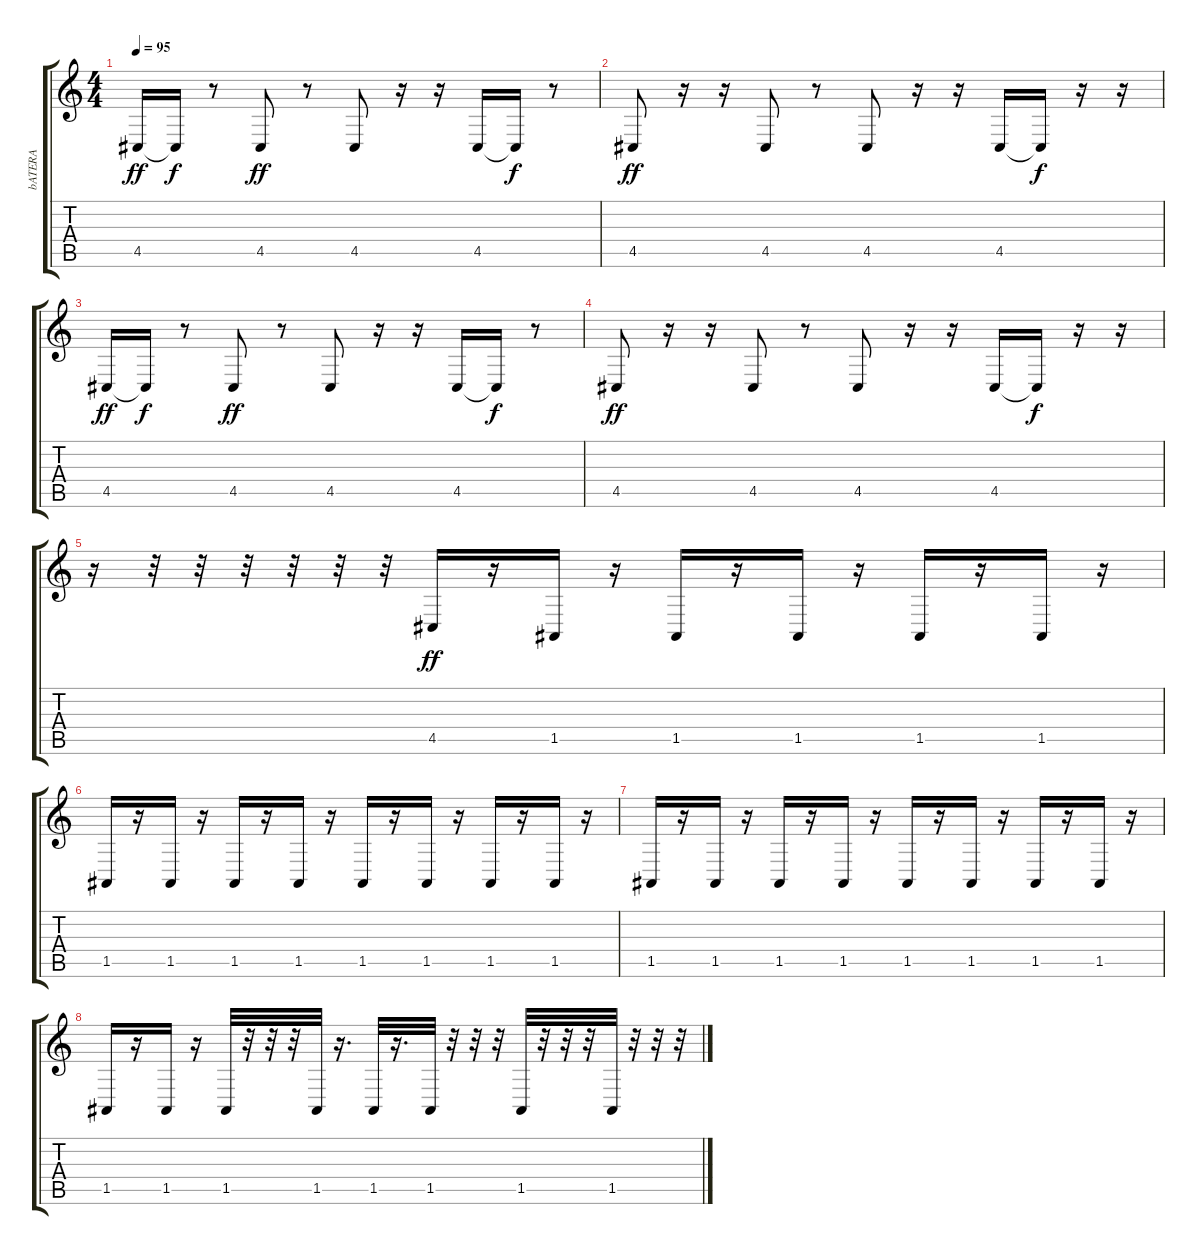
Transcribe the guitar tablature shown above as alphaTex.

\track ("bATERA" "bATERA") {instrument acousticgrandpiano}
\staff {score tabs}
\tuning (E4 B3 G3 D3 A2 E2) {hide}
\ts (4 4)
\tempo 95
\clef g2
\ks c
4.5.16{dy ff} 4.5{t}.16{dy f} r.8 4.5.8{dy ff} r.8 4.5.8 r.16 r.16 4.5.16 4.5{t}.16{dy f} r.8 |
4.5.8{dy ff} r.16 r.16 4.5.8 r.8 4.5.8 r.16 r.16 4.5.16 4.5{t}.16{dy f} r.16 r.16 |
4.5.16{dy ff} 4.5{t}.16{dy f} r.8 4.5.8{dy ff} r.8 4.5.8 r.16 r.16 4.5.16 4.5{t}.16{dy f} r.8 |
4.5.8{dy ff} r.16 r.16 4.5.8 r.8 4.5.8 r.16 r.16 4.5.16 4.5{t}.16{dy f} r.16 r.16 |
r.16 r.32 r.32 r.32 r.32 r.32 r.32 4.5.16{dy ff} r.16 1.5.16 r.16 1.5.16 r.16 1.5.16 r.16 1.5.16 r.16 1.5.16 r.16 |
1.5.16 r.16 1.5.16 r.16 1.5.16 r.16 1.5.16 r.16 1.5.16 r.16 1.5.16 r.16 1.5.16 r.16 1.5.16 r.16 |
1.5.16 r.16 1.5.16 r.16 1.5.16 r.16 1.5.16 r.16 1.5.16 r.16 1.5.16 r.16 1.5.16 r.16 1.5.16 r.16 |
1.5.16 r.16 1.5.16 r.16 1.5.32 r.32 r.32 r.32 1.5.32 r.16{d} 1.5.32 r.16{d} 1.5.32 r.32 r.32 r.32 1.5.32 r.32 r.32 r.32 1.5.32 r.32 r.32 r.32
